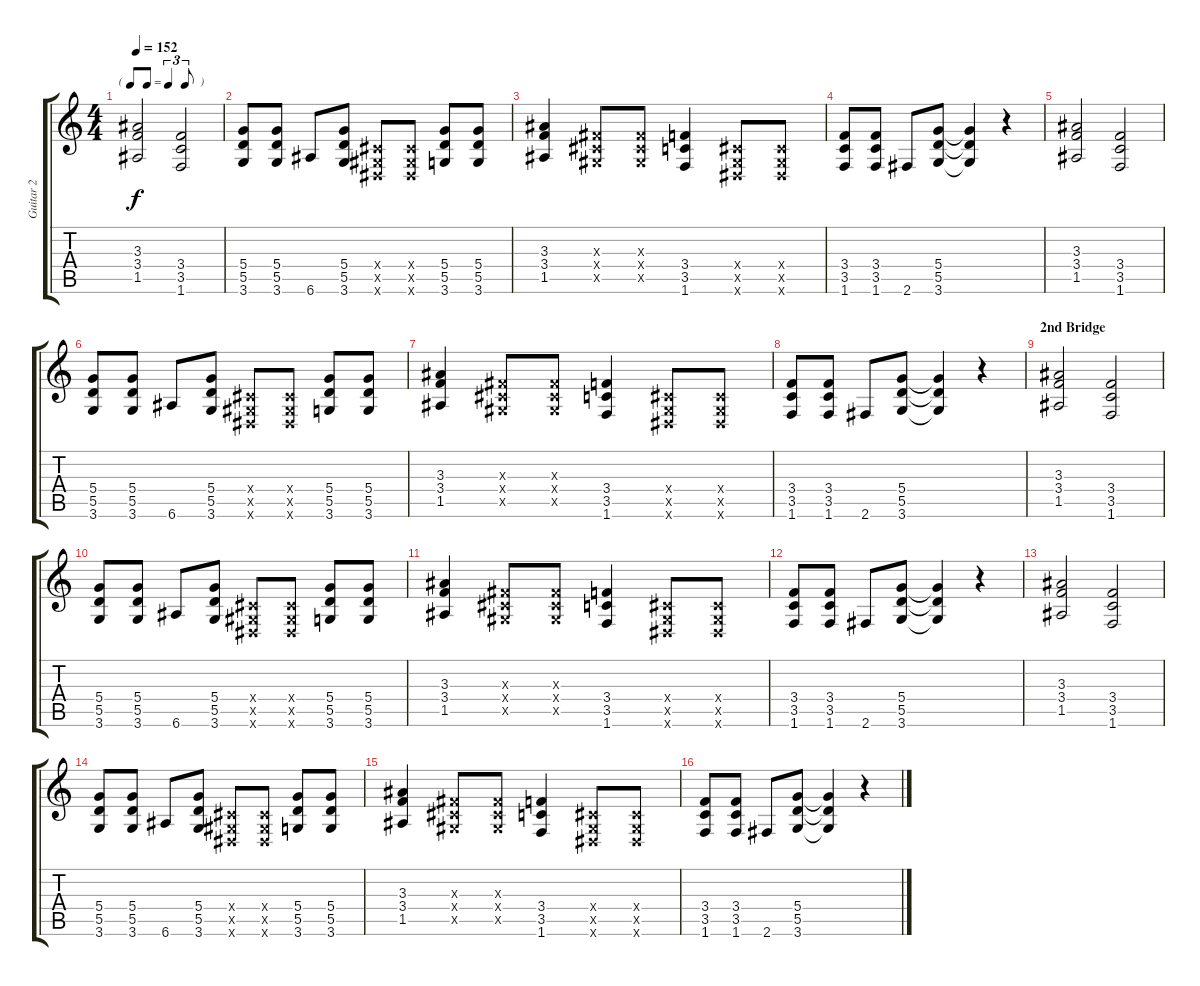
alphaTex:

\track ("Guitar 2" "Guitar 2") {instrument overdrivenguitar}
\staff {score tabs}
\tuning (E4 B3 G3 D3 A2 E2) {hide}
\ts (4 4)
\tf triplet8th
\tempo 152
\clef g2
\ks c
(3.3 3.4 1.5).2{dy f} (3.4 3.5 1.6).2 |
(5.4 5.5 3.6).8 (5.4 5.5 3.6).8 6.6.8 (5.4 5.5 3.6).8 (-1.4{x} -1.5{x} -1.6{x}).8 (-1.4{x} -1.5{x} -1.6{x}).8 (5.4 5.5 3.6).8 (5.4 5.5 3.6).8 |
(3.3 3.4 1.5).4 (-1.3{x} -1.4{x} -1.5{x}).8 (-1.3{x} -1.4{x} -1.5{x}).8 (3.4 3.5 1.6).4 (-1.4{x} -1.5{x} -1.6{x}).8 (-1.4{x} -1.5{x} -1.6{x}).8 |
(3.4 3.5 1.6).8 (3.4 3.5 1.6).8 2.6.8 (5.4 5.5 3.6).8 (5.4{t} 5.5{t} 3.6{t}).4 r.4 |
(3.3 3.4 1.5).2 (3.4 3.5 1.6).2 |
(5.4 5.5 3.6).8 (5.4 5.5 3.6).8 6.6.8 (5.4 5.5 3.6).8 (-1.4{x} -1.5{x} -1.6{x}).8 (-1.4{x} -1.5{x} -1.6{x}).8 (5.4 5.5 3.6).8 (5.4 5.5 3.6).8 |
(3.3 3.4 1.5).4 (-1.3{x} -1.4{x} -1.5{x}).8 (-1.3{x} -1.4{x} -1.5{x}).8 (3.4 3.5 1.6).4 (-1.4{x} -1.5{x} -1.6{x}).8 (-1.4{x} -1.5{x} -1.6{x}).8 |
(3.4 3.5 1.6).8 (3.4 3.5 1.6).8 2.6.8 (5.4 5.5 3.6).8 (5.4{t} 5.5{t} 3.6{t}).4 r.4 |
\section ("" "2nd Bridge")
(3.3 3.4 1.5).2 (3.4 3.5 1.6).2 |
(5.4 5.5 3.6).8 (5.4 5.5 3.6).8 6.6.8 (5.4 5.5 3.6).8 (-1.4{x} -1.5{x} -1.6{x}).8 (-1.4{x} -1.5{x} -1.6{x}).8 (5.4 5.5 3.6).8 (5.4 5.5 3.6).8 |
(3.3 3.4 1.5).4 (-1.3{x} -1.4{x} -1.5{x}).8 (-1.3{x} -1.4{x} -1.5{x}).8 (3.4 3.5 1.6).4 (-1.4{x} -1.5{x} -1.6{x}).8 (-1.4{x} -1.5{x} -1.6{x}).8 |
(3.4 3.5 1.6).8 (3.4 3.5 1.6).8 2.6.8 (5.4 5.5 3.6).8 (5.4{t} 5.5{t} 3.6{t}).4 r.4 |
(3.3 3.4 1.5).2 (3.4 3.5 1.6).2 |
(5.4 5.5 3.6).8 (5.4 5.5 3.6).8 6.6.8 (5.4 5.5 3.6).8 (-1.4{x} -1.5{x} -1.6{x}).8 (-1.4{x} -1.5{x} -1.6{x}).8 (5.4 5.5 3.6).8 (5.4 5.5 3.6).8 |
(3.3 3.4 1.5).4 (-1.3{x} -1.4{x} -1.5{x}).8 (-1.3{x} -1.4{x} -1.5{x}).8 (3.4 3.5 1.6).4 (-1.4{x} -1.5{x} -1.6{x}).8 (-1.4{x} -1.5{x} -1.6{x}).8 |
(3.4 3.5 1.6).8 (3.4 3.5 1.6).8 2.6.8 (5.4 5.5 3.6).8 (5.4{t} 5.5{t} 3.6{t}).4 r.4
